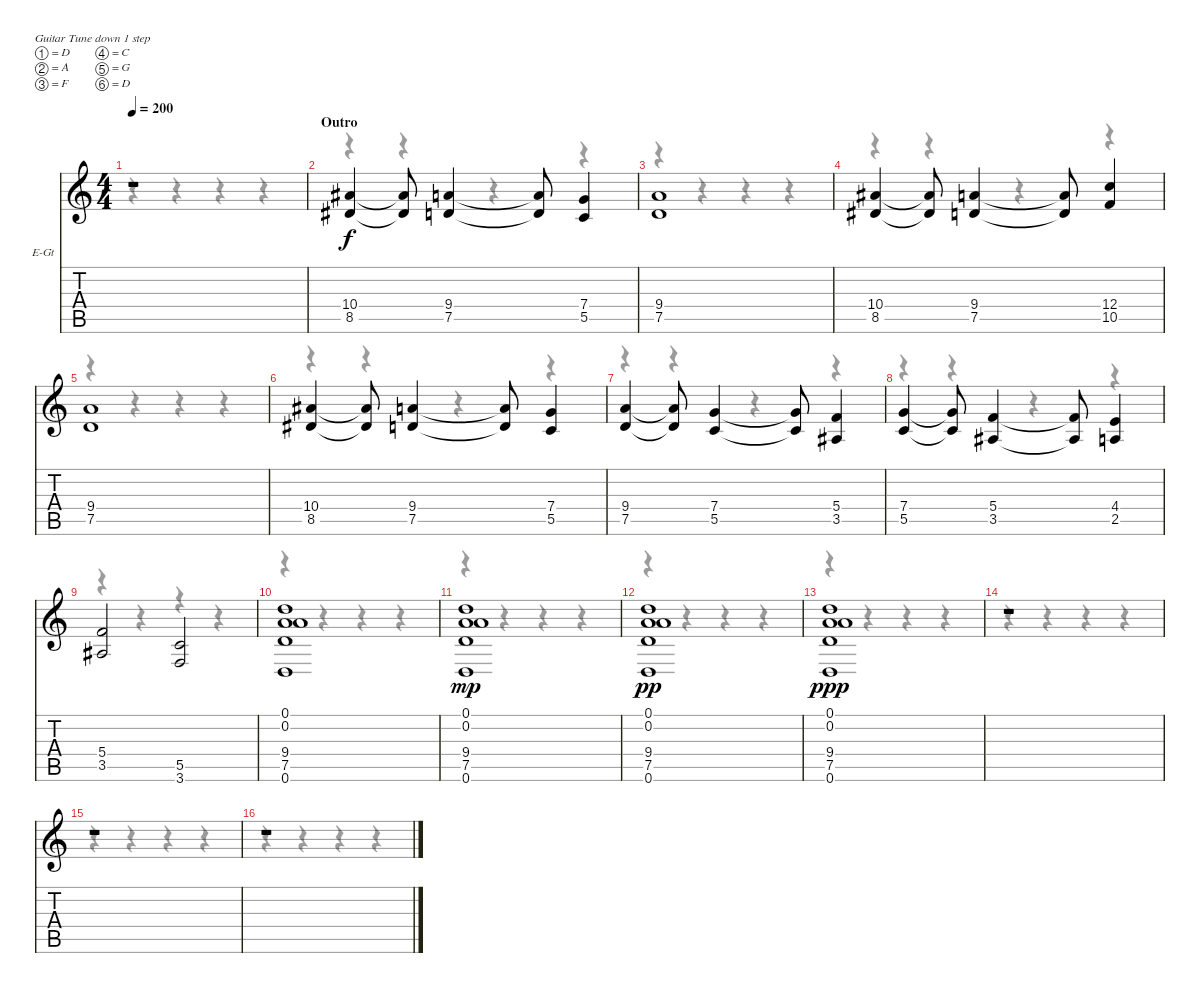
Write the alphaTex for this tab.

\bracketExtendMode nobrackets
\firstSystemTrackNameOrientation horizontal
\otherSystemsTrackNameOrientation horizontal
\track ("Additional rythm guitar" "E-Gt") {instrument distortionguitar}
\staff {score tabs}
\tuning (D4 A3 F3 C3 G2 D2)
\voice
\ts (4 4)
\tempo 200
\clef g2
\ks c
r.1{dy f} |
\section ("" "Outro")
(10.4 8.5).4 (10.4{t} 8.5{t}).8 (9.4 7.5).4 (9.4{t} 7.5{t}).8 (7.4 5.5).4 |
(9.4 7.5).1 |
(10.4 8.5).4 (10.4{t} 8.5{t}).8 (9.4 7.5).4 (9.4{t} 7.5{t}).8 (12.4 10.5).4 |
(9.4 7.5).1 |
(10.4 8.5).4 (10.4{t} 8.5{t}).8 (9.4 7.5).4 (9.4{t} 7.5{t}).8 (7.4 5.5).4 |
(9.4 7.5).4 (9.4{t} 7.5{t}).8 (7.4 5.5).4 (7.4{t} 5.5{t}).8 (5.4 3.5).4 |
(7.4 5.5).4 (7.4{t} 5.5{t}).8 (5.4 3.5).4 (5.4{t} 3.5{t}).8 (4.4 2.5).4 |
(5.4 3.5).2 (5.5 3.6).2 |
(0.1 0.2 9.4 7.5 0.6).1 |
(0.1 0.2 9.4 7.5 0.6).1{dy mp} |
(0.1 0.2 9.4 7.5 0.6).1{dy pp} |
(0.1 0.2 9.4 7.5 0.6).1{dy ppp} |
r.1 |
r.1 |
r.1
\voice
\clef g2
\ottava regular
\simile none
\ks c
r.4{dy mf} r.4 r.4 r.4 |
r.4 r.4 r.4 r.4 |
r.4 r.4 r.4 r.4 |
r.4 r.4 r.4 r.4 |
r.4 r.4 r.4 r.4 |
r.4 r.4 r.4 r.4 |
r.4 r.4 r.4 r.4 |
r.4 r.4 r.4 r.4 |
r.4 r.4 r.4 r.4 |
r.4 r.4 r.4 r.4 |
r.4 r.4 r.4 r.4 |
r.4 r.4 r.4 r.4 |
r.4 r.4 r.4 r.4 |
r.4 r.4 r.4 r.4 |
r.4 r.4 r.4 r.4 |
r.4 r.4 r.4 r.4
